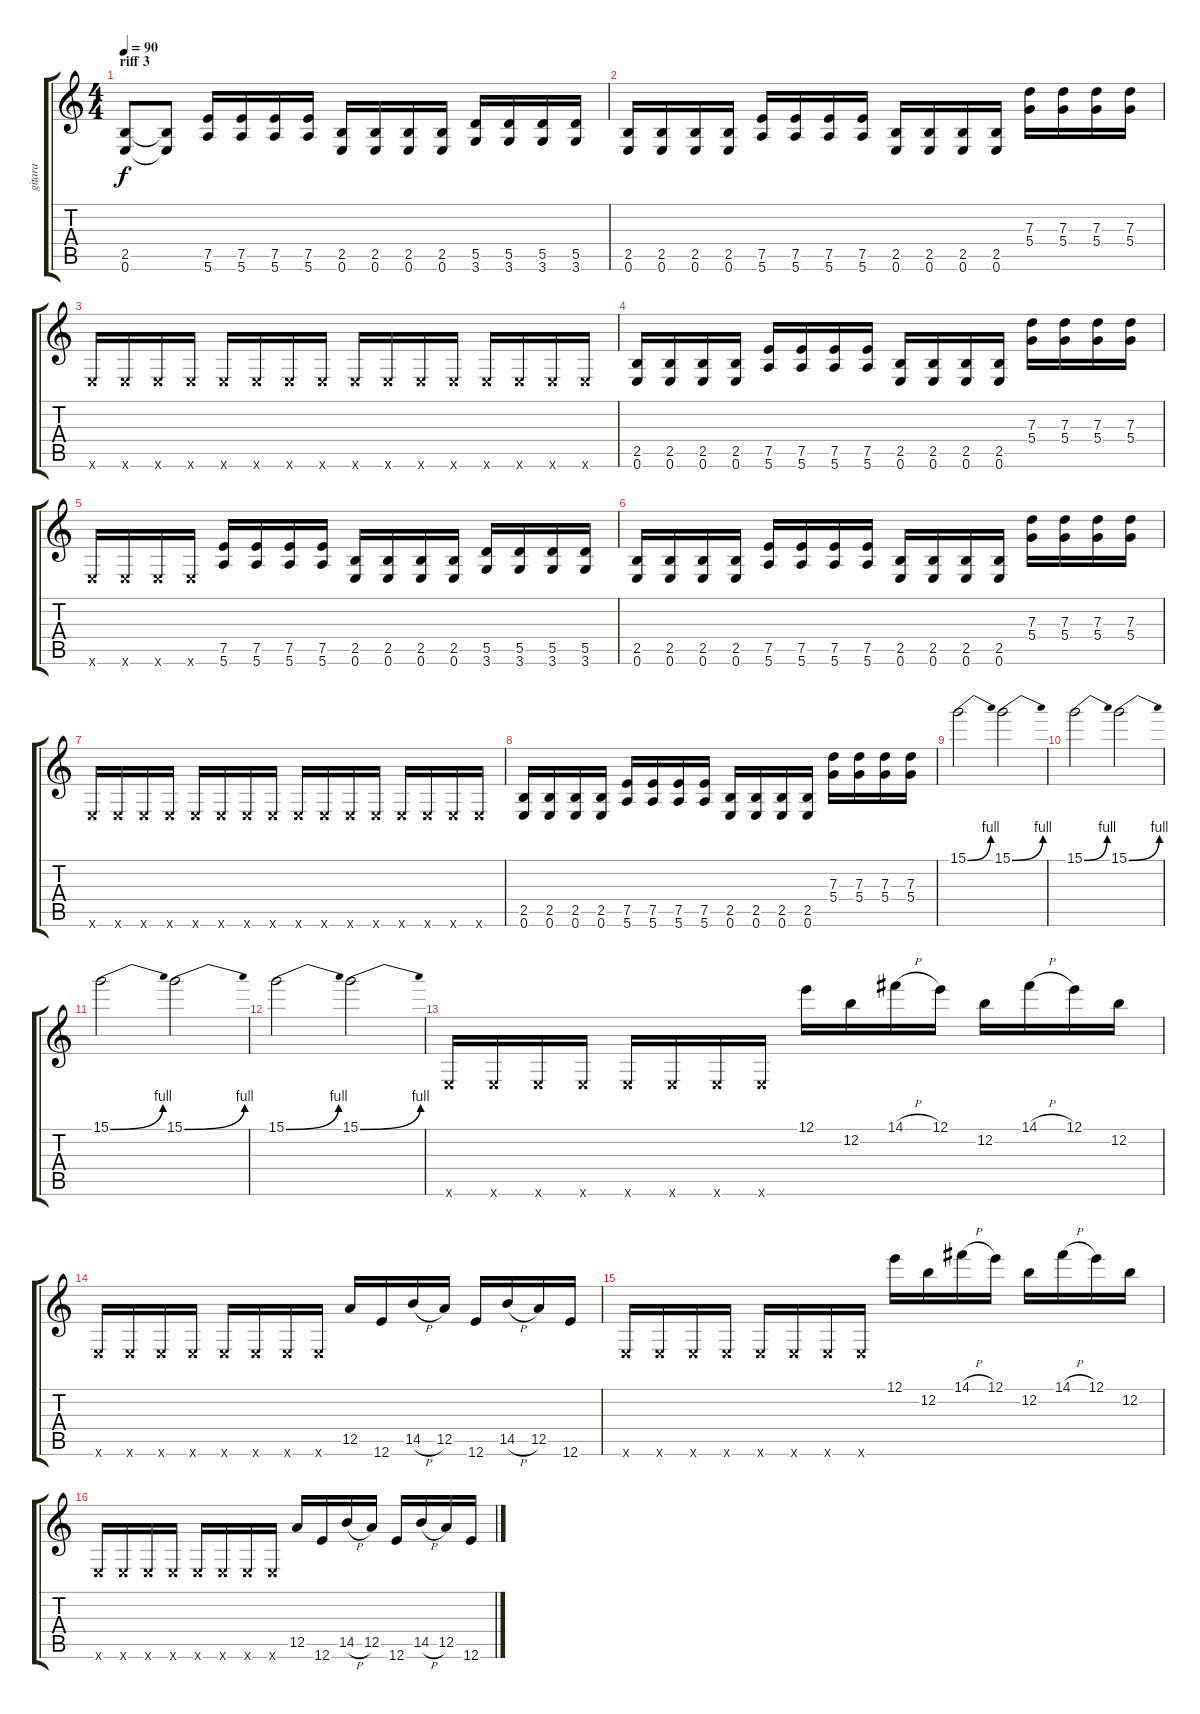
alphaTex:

\track ("gitara" "gitara") {instrument electricguitarclean}
\staff {score tabs}
\tuning (E4 B3 G3 D3 A2 E2) {hide}
\ts (4 4)
\section ("" "riff 3")
\tempo 90
\clef g2
\ks c
(2.5 0.6).8{dy f} (2.5{t} 0.6{t}).8 (7.5 5.6).16 (7.5 5.6).16 (7.5 5.6).16 (7.5 5.6).16 (2.5 0.6).16 (2.5 0.6).16 (2.5 0.6).16 (2.5 0.6).16 (5.5 3.6).16 (5.5 3.6).16 (5.5 3.6).16 (5.5 3.6).16 |
(2.5 0.6).16 (2.5 0.6).16 (2.5 0.6).16 (2.5 0.6).16 (7.5 5.6).16 (7.5 5.6).16 (7.5 5.6).16 (7.5 5.6).16 (2.5 0.6).16 (2.5 0.6).16 (2.5 0.6).16 (2.5 0.6).16 (7.3 5.4).16 (7.3 5.4).16 (7.3 5.4).16 (7.3 5.4).16 |
0.6{x}.16 0.6{x}.16 0.6{x}.16 0.6{x}.16 0.6{x}.16 0.6{x}.16 0.6{x}.16 0.6{x}.16 0.6{x}.16 0.6{x}.16 0.6{x}.16 0.6{x}.16 0.6{x}.16 0.6{x}.16 0.6{x}.16 0.6{x}.16 |
(2.5 0.6).16 (2.5 0.6).16 (2.5 0.6).16 (2.5 0.6).16 (7.5 5.6).16 (7.5 5.6).16 (7.5 5.6).16 (7.5 5.6).16 (2.5 0.6).16 (2.5 0.6).16 (2.5 0.6).16 (2.5 0.6).16 (7.3 5.4).16 (7.3 5.4).16 (7.3 5.4).16 (7.3 5.4).16 |
0.6{x}.16 0.6{x}.16 0.6{x}.16 0.6{x}.16 (7.5 5.6).16 (7.5 5.6).16 (7.5 5.6).16 (7.5 5.6).16 (2.5 0.6).16 (2.5 0.6).16 (2.5 0.6).16 (2.5 0.6).16 (5.5 3.6).16 (5.5 3.6).16 (5.5 3.6).16 (5.5 3.6).16 |
(2.5 0.6).16 (2.5 0.6).16 (2.5 0.6).16 (2.5 0.6).16 (7.5 5.6).16 (7.5 5.6).16 (7.5 5.6).16 (7.5 5.6).16 (2.5 0.6).16 (2.5 0.6).16 (2.5 0.6).16 (2.5 0.6).16 (7.3 5.4).16 (7.3 5.4).16 (7.3 5.4).16 (7.3 5.4).16 |
0.6{x}.16 0.6{x}.16 0.6{x}.16 0.6{x}.16 0.6{x}.16 0.6{x}.16 0.6{x}.16 0.6{x}.16 0.6{x}.16 0.6{x}.16 0.6{x}.16 0.6{x}.16 0.6{x}.16 0.6{x}.16 0.6{x}.16 0.6{x}.16 |
(2.5 0.6).16 (2.5 0.6).16 (2.5 0.6).16 (2.5 0.6).16 (7.5 5.6).16 (7.5 5.6).16 (7.5 5.6).16 (7.5 5.6).16 (2.5 0.6).16 (2.5 0.6).16 (2.5 0.6).16 (2.5 0.6).16 (7.3 5.4).16 (7.3 5.4).16 (7.3 5.4).16 (7.3 5.4).16 |
15.1{be (bend 0 0 60 4)}.2 15.1{be (bend 0 0 60 4)}.2 |
15.1{be (bend 0 0 60 4)}.2 15.1{be (bend 0 0 60 4)}.2 |
15.1{be (bend 0 0 60 4)}.2 15.1{be (bend 0 0 60 4)}.2 |
15.1{be (bend 0 0 60 4)}.2 15.1{be (bend 0 0 60 4)}.2 |
0.6{x}.16 0.6{x}.16 0.6{x}.16 0.6{x}.16 0.6{x}.16 0.6{x}.16 0.6{x}.16 0.6{x}.16 12.1.16 12.2.16 14.1{h}.16 12.1.16 12.2.16 14.1{h}.16 12.1.16 12.2.16 |
0.6{x}.16 0.6{x}.16 0.6{x}.16 0.6{x}.16 0.6{x}.16 0.6{x}.16 0.6{x}.16 0.6{x}.16 12.5.16 12.6.16 14.5{h}.16 12.5.16 12.6.16 14.5{h}.16 12.5.16 12.6.16 |
0.6{x}.16 0.6{x}.16 0.6{x}.16 0.6{x}.16 0.6{x}.16 0.6{x}.16 0.6{x}.16 0.6{x}.16 12.1.16 12.2.16 14.1{h}.16 12.1.16 12.2.16 14.1{h}.16 12.1.16 12.2.16 |
0.6{x}.16 0.6{x}.16 0.6{x}.16 0.6{x}.16 0.6{x}.16 0.6{x}.16 0.6{x}.16 0.6{x}.16 12.5.16 12.6.16 14.5{h}.16 12.5.16 12.6.16 14.5{h}.16 12.5.16 12.6.16
